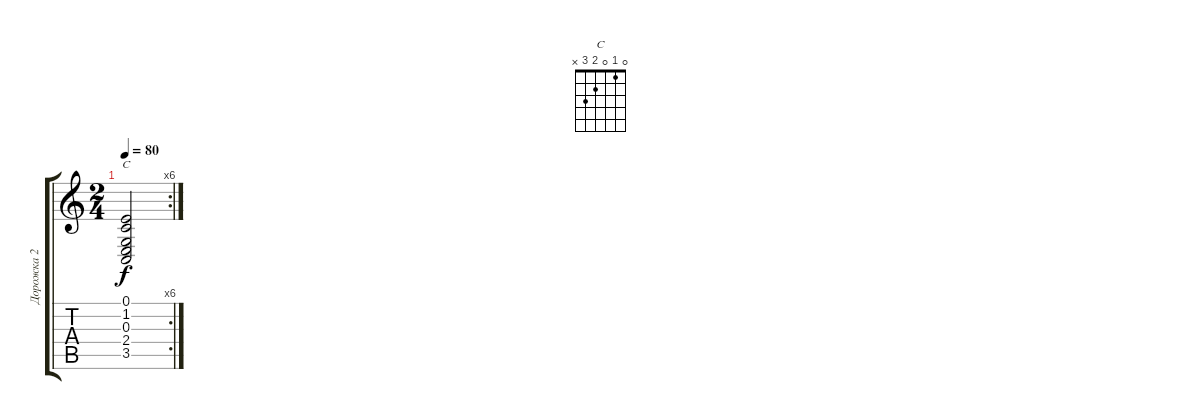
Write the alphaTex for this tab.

\track ("Дорожка 2" "Дорожка 2") {instrument stringensemble1}
\staff {score tabs}
\tuning (E4 B3 G3 D3 A2 E2) {hide}
\chord ("C" 0 1 0 2 3 x)
\rc 6
\ts (2 4)
\tempo 80
\clef g2
\ks c
(0.1 1.2 0.3 2.4 3.5).2{ch "C" dy f}
